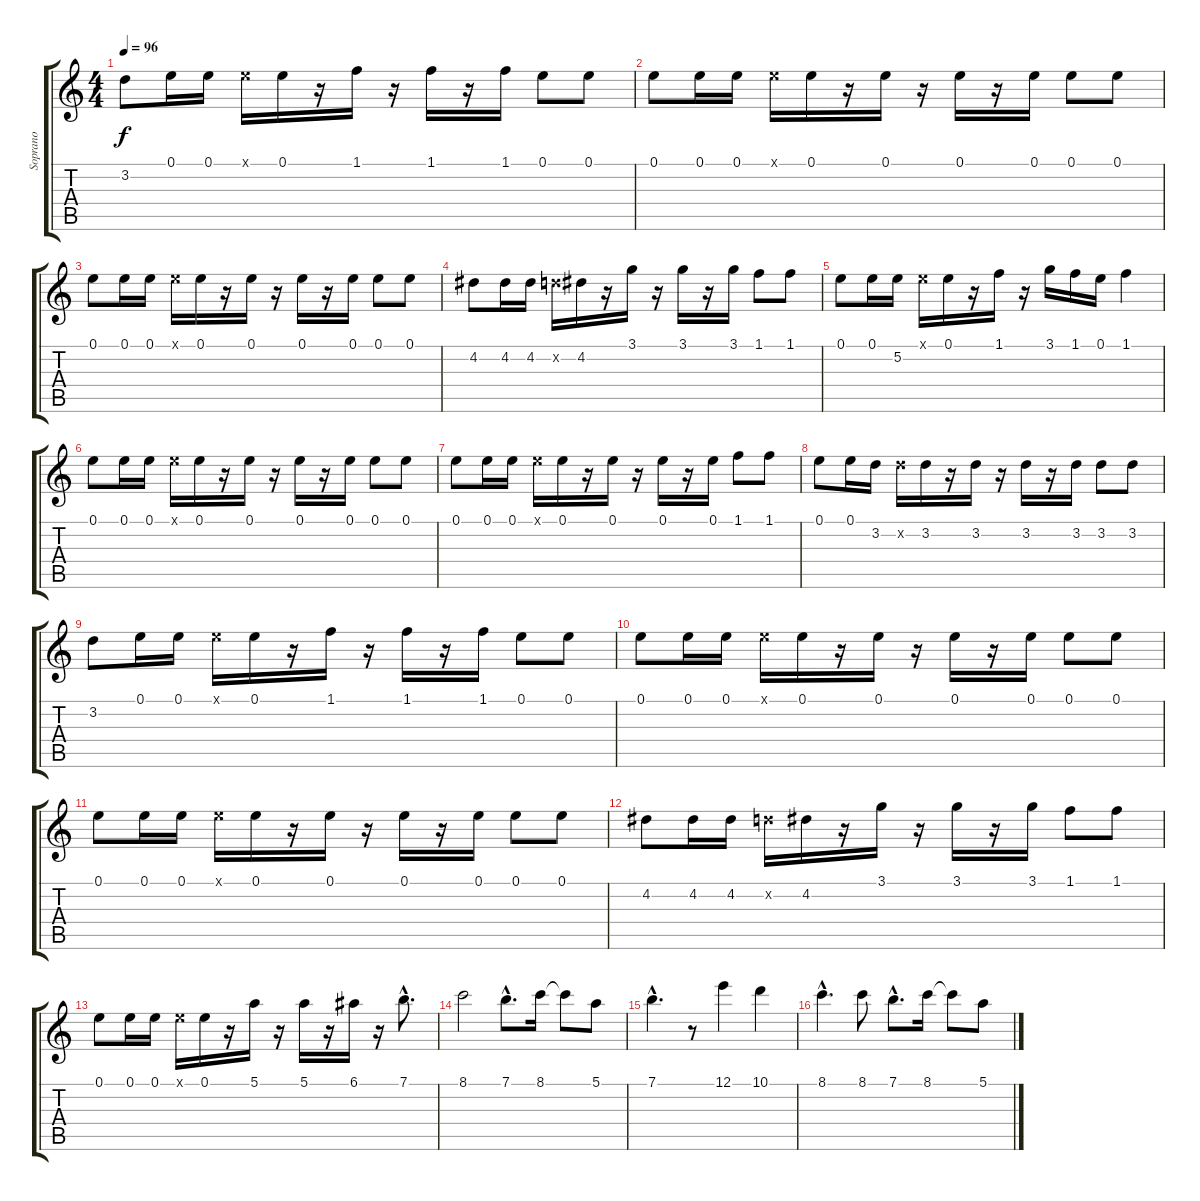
\track ("Soprano" "Soprano") {instrument acousticguitarnylon}
\staff {score tabs}
\tuning (E4 B3 G3 D3 A2 E2) {hide}
\ts (4 4)
\tempo 96
\clef g2
\ks c
3.2.8{dy f} 0.1.16 0.1.16 0.1{x}.16 0.1.16 r.16 1.1.16 r.16 1.1.16 r.16 1.1.16 0.1.8 0.1.8 |
0.1.8 0.1.16 0.1.16 0.1{x}.16 0.1.16 r.16 0.1.16 r.16 0.1.16 r.16 0.1.16 0.1.8 0.1.8 |
0.1.8 0.1.16 0.1.16 0.1{x}.16 0.1.16 r.16 0.1.16 r.16 0.1.16 r.16 0.1.16 0.1.8 0.1.8 |
4.2.8 4.2.16 4.2.16 3.2{x}.16 4.2.16 r.16 3.1.16 r.16 3.1.16 r.16 3.1.16 1.1.8 1.1.8 |
0.1.8 0.1.16 5.2.16 0.1{x}.16 0.1.16 r.16 1.1.16 r.16 3.1.16 1.1.16 0.1.16 1.1.4 |
0.1.8 0.1.16 0.1.16 0.1{x}.16 0.1.16 r.16 0.1.16 r.16 0.1.16 r.16 0.1.16 0.1.8 0.1.8 |
0.1.8 0.1.16 0.1.16 0.1{x}.16 0.1.16 r.16 0.1.16 r.16 0.1.16 r.16 0.1.16 1.1.8 1.1.8 |
0.1.8 0.1.16 3.2.16 3.2{x}.16 3.2.16 r.16 3.2.16 r.16 3.2.16 r.16 3.2.16 3.2.8 3.2.8 |
3.2.8 0.1.16 0.1.16 0.1{x}.16 0.1.16 r.16 1.1.16 r.16 1.1.16 r.16 1.1.16 0.1.8 0.1.8 |
0.1.8 0.1.16 0.1.16 0.1{x}.16 0.1.16 r.16 0.1.16 r.16 0.1.16 r.16 0.1.16 0.1.8 0.1.8 |
0.1.8 0.1.16 0.1.16 0.1{x}.16 0.1.16 r.16 0.1.16 r.16 0.1.16 r.16 0.1.16 0.1.8 0.1.8 |
4.2.8 4.2.16 4.2.16 3.2{x}.16 4.2.16 r.16 3.1.16 r.16 3.1.16 r.16 3.1.16 1.1.8 1.1.8 |
0.1.8 0.1.16 0.1.16 0.1{x}.16 0.1.16 r.16 5.1.16 r.16 5.1.16 r.16 6.1.16 r.16 7.1{hac}.8{d} |
8.1.2 7.1{hac}.8{d} 8.1.16 8.1{t}.8 5.1.8 |
7.1{hac}.4{d} r.8 12.1.4 10.1.4 |
8.1{hac}.4{d} 8.1.8 7.1{hac}.8{d} 8.1.16 8.1{t}.8 5.1.8
